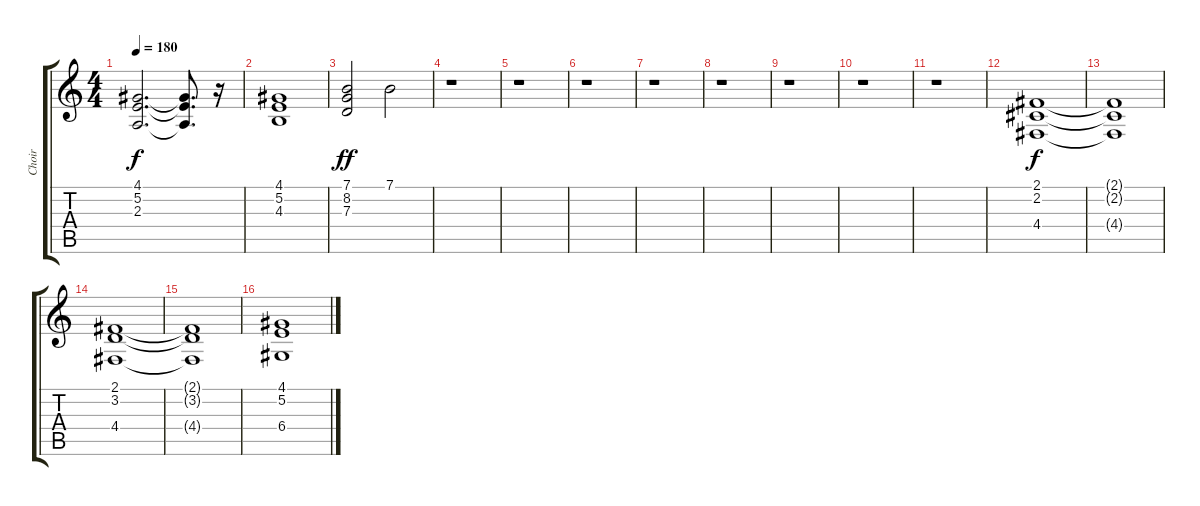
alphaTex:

\track ("Choir" "Choir") {instrument choiraahs}
\staff {score tabs}
\tuning (E4 B3 G3 D3 A2 E2) {hide}
\ts (4 4)
\tempo 180
\clef g2
\ks c
(4.1 5.2 2.3).2{d dy f} (4.1{t} 5.2{t} 2.3{t}).8{d} r.16 |
(4.1 5.2 4.3).1 |
(7.1 8.2 7.3).2{dy ff} 7.1.2 |
r.1 |
r.1 |
r.1 |
r.1 |
r.1 |
r.1 |
r.1 |
r.1 |
(2.1 2.2 4.4).1{dy f} |
(2.1{t} 2.2{t} 4.4{t}).1 |
(2.1 3.2 4.4).1 |
(2.1{t} 3.2{t} 4.4{t}).1 |
(4.1 5.2 6.4).1
